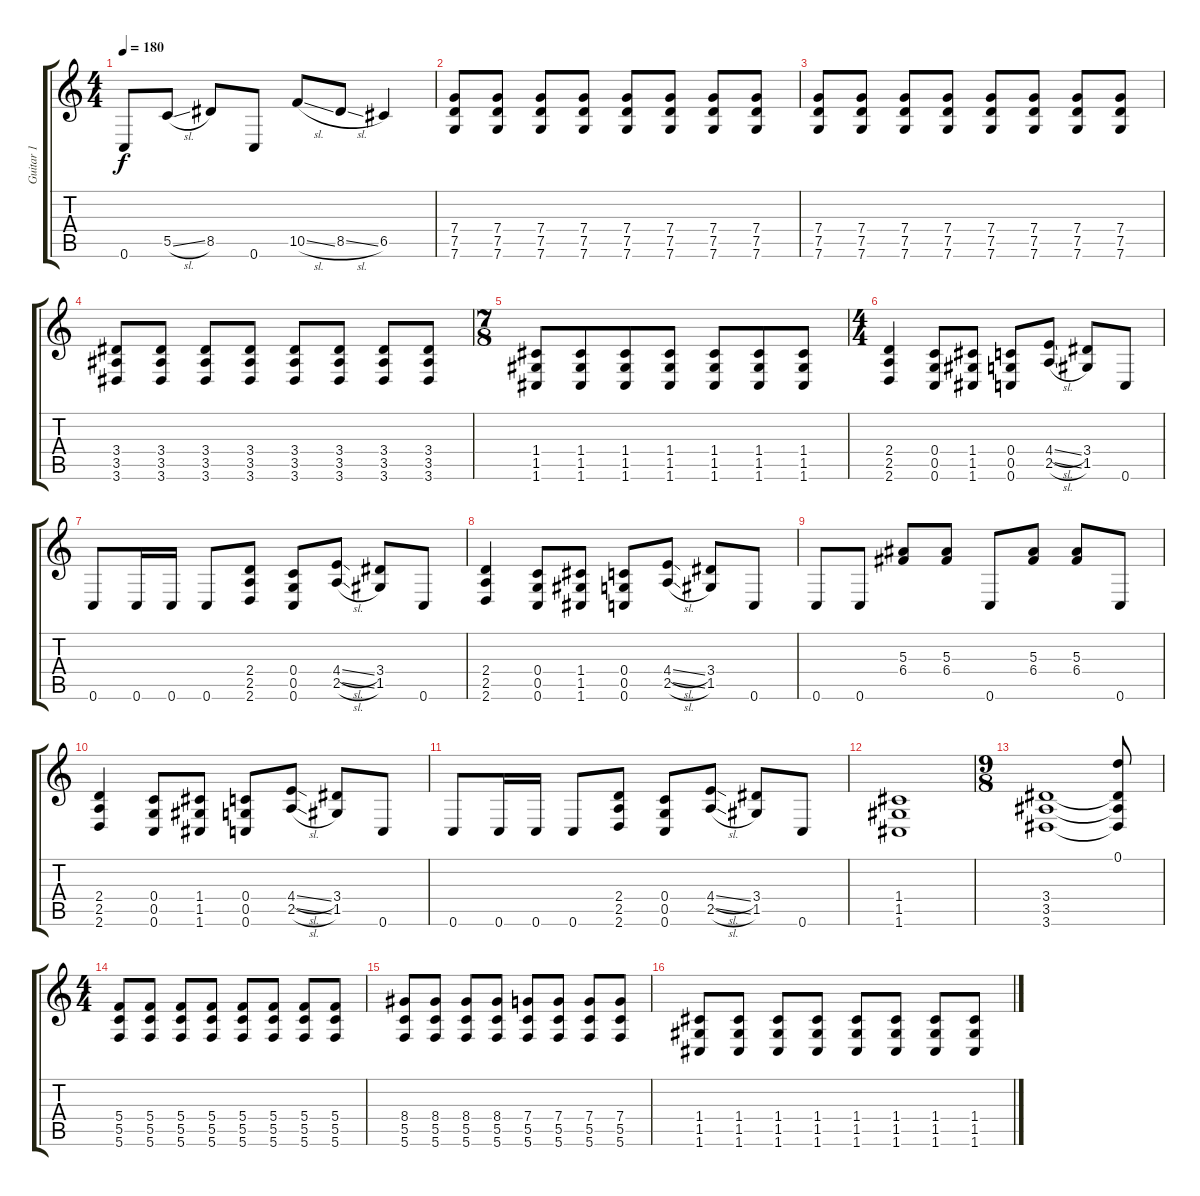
\track ("Guitar 1" "Guitar 1") {instrument distortionguitar}
\staff {score tabs}
\tuning (D4 A3 F3 C3 G2 C2) {hide}
\ts (4 4)
\tempo 180
\clef g2
\ks c
0.6.8{dy f} 5.5{sl}.8 8.5.8 0.6.8 10.5{sl}.8 8.5{sl}.8 6.5.4 |
(7.4 7.5 7.6).8 (7.4 7.5 7.6).8 (7.4 7.5 7.6).8 (7.4 7.5 7.6).8 (7.4 7.5 7.6).8 (7.4 7.5 7.6).8 (7.4 7.5 7.6).8 (7.4 7.5 7.6).8 |
(7.4 7.5 7.6).8 (7.4 7.5 7.6).8 (7.4 7.5 7.6).8 (7.4 7.5 7.6).8 (7.4 7.5 7.6).8 (7.4 7.5 7.6).8 (7.4 7.5 7.6).8 (7.4 7.5 7.6).8 |
(3.4 3.5 3.6).8 (3.4 3.5 3.6).8 (3.4 3.5 3.6).8 (3.4 3.5 3.6).8 (3.4 3.5 3.6).8 (3.4 3.5 3.6).8 (3.4 3.5 3.6).8 (3.4 3.5 3.6).8 |
\ts (7 8)
(1.4 1.5 1.6).8 (1.4 1.5 1.6).8 (1.4 1.5 1.6).8 (1.4 1.5 1.6).8 (1.4 1.5 1.6).8 (1.4 1.5 1.6).8 (1.4 1.5 1.6).8 |
\ts (4 4)
(2.4 2.5 2.6).4 (0.4 0.5 0.6).8 (1.4 1.5 1.6).8 (0.4 0.5 0.6).8 (4.4{sl} 2.5{sl}).8 (3.4 1.5).8 0.6.8 |
0.6.8 0.6.16 0.6.16 0.6.8 (2.4 2.5 2.6).8 (0.4 0.5 0.6).8 (4.4{sl} 2.5{sl}).8 (3.4 1.5).8 0.6.8 |
(2.4 2.5 2.6).4 (0.4 0.5 0.6).8 (1.4 1.5 1.6).8 (0.4 0.5 0.6).8 (4.4{sl} 2.5{sl}).8 (3.4 1.5).8 0.6.8 |
0.6.8 0.6.8 (5.3 6.4).8 (5.3 6.4).8 0.6.8 (5.3 6.4).8 (5.3 6.4).8 0.6.8 |
(2.4 2.5 2.6).4 (0.4 0.5 0.6).8 (1.4 1.5 1.6).8 (0.4 0.5 0.6).8 (4.4{sl} 2.5{sl}).8 (3.4 1.5).8 0.6.8 |
0.6.8 0.6.16 0.6.16 0.6.8 (2.4 2.5 2.6).8 (0.4 0.5 0.6).8 (4.4{sl} 2.5{sl}).8 (3.4 1.5).8 0.6.8 |
(1.4 1.5 1.6).1 |
\ts (9 8)
(3.4 3.5 3.6).1 (0.1 3.4{t} 3.5{t} 3.6{t}).8 |
\ts (4 4)
(5.4 5.5 5.6).8 (5.4 5.5 5.6).8 (5.4 5.5 5.6).8 (5.4 5.5 5.6).8 (5.4 5.5 5.6).8 (5.4 5.5 5.6).8 (5.4 5.5 5.6).8 (5.4 5.5 5.6).8 |
(8.4 5.5 5.6).8 (8.4 5.5 5.6).8 (8.4 5.5 5.6).8 (8.4 5.5 5.6).8 (7.4 5.5 5.6).8 (7.4 5.5 5.6).8 (7.4 5.5 5.6).8 (7.4 5.5 5.6).8 |
(1.4 1.5 1.6).8 (1.4 1.5 1.6).8 (1.4 1.5 1.6).8 (1.4 1.5 1.6).8 (1.4 1.5 1.6).8 (1.4 1.5 1.6).8 (1.4 1.5 1.6).8 (1.4 1.5 1.6).8
